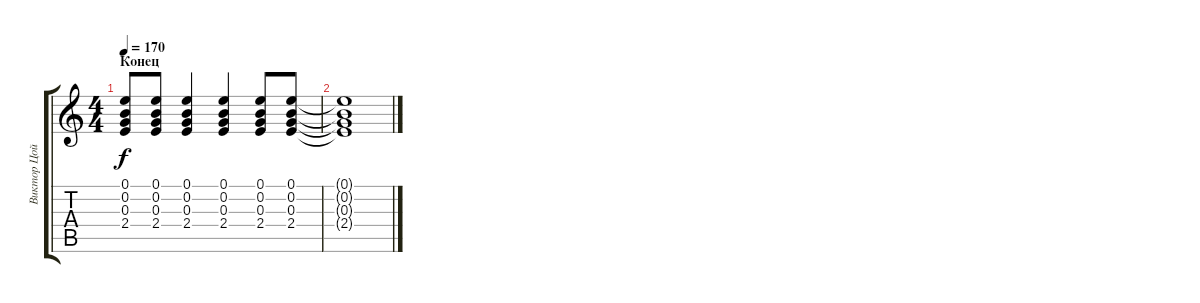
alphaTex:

\track ("Виктор Цой" "Виктор Цой") {instrument acousticguitarsteel}
\staff {score tabs}
\tuning (E4 B3 G3 D3 A2 E2) {hide}
\ts (4 4)
\section ("" "Конец")
\tempo 170
\clef g2
\ks c
(0.1 0.2 0.3 2.4).8{dy f} (0.1 0.2 0.3 2.4).8 (0.1 0.2 0.3 2.4).4 (0.1 0.2 0.3 2.4).4 (0.1 0.2 0.3 2.4).8 (0.1 0.2 0.3 2.4).8 |
(0.1{t} 0.2{t} 0.3{t} 2.4{t}).1
